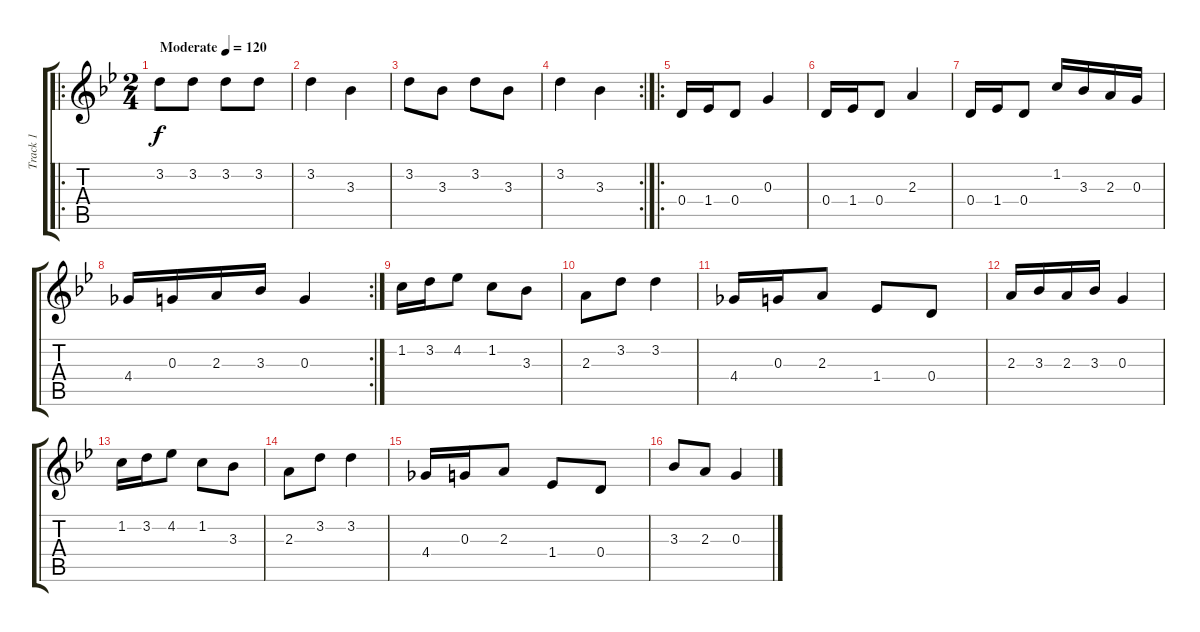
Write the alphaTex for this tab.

\track ("Track 1" "Track 1") {instrument acousticguitarsteel}
\staff {score tabs}
\tuning (E4 B3 G3 D3 A2 E2) {hide}
\ro
\ts (2 4)
\tempo (120 "Moderate")
\clef g2
\ks bb
3.2.8{dy f instrument acousticguitarsteel} 3.2.8 3.2.8 3.2.8 |
3.2.4 3.3.4 |
3.2.8 3.3.8 3.2.8 3.3.8 |
\rc 2
3.2.4 3.3.4 |
\ro
0.4.16 1.4.16 0.4.8 0.3.4 |
0.4.16 1.4.16 0.4.8 2.3.4 |
0.4.16 1.4.16 0.4.8 1.2.16 3.3.16 2.3.16 0.3.16 |
\rc 2
4.4.16 0.3.16 2.3.16 3.3.16 0.3.4 |
1.2.16 3.2.16 4.2.8 1.2.8 3.3.8 |
2.3.8 3.2.8 3.2.4 |
4.4.16 0.3.16 2.3.8 1.4.8 0.4.8 |
2.3.16 3.3.16 2.3.16 3.3.16 0.3.4 |
1.2.16 3.2.16 4.2.8 1.2.8 3.3.8 |
2.3.8 3.2.8 3.2.4 |
4.4.16 0.3.16 2.3.8 1.4.8 0.4.8 |
3.3.8 2.3.8 0.3.4
